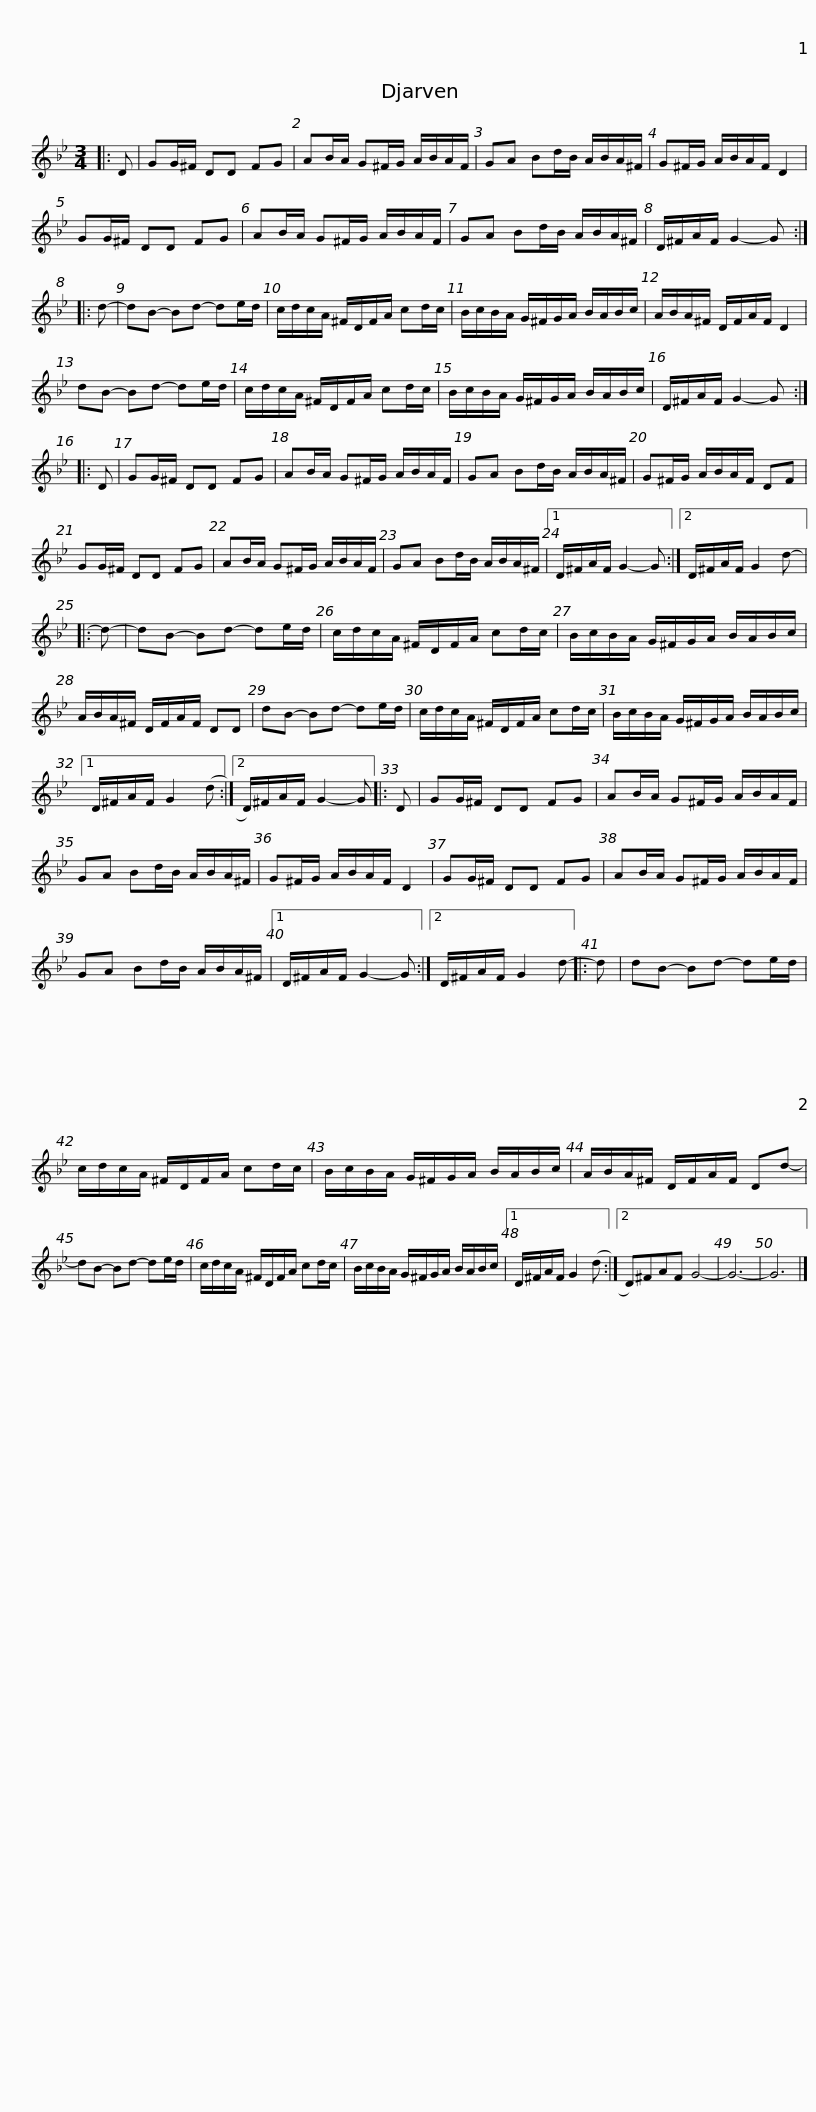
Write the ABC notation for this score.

X:1
L:1/8
M:3/4
I:linebreak $
K:Gmin
V:1 treble
V:1
|: D | GG/^F/ DD FG | AB/A/ G^F/G/ A/B/A/F/ | GA Bd/B/ A/B/A/^F/ | G^F/G/ A/B/A/F/ D2 |$ %5
 GG/^F/ DD FG | AB/A/ G^F/G/ A/B/A/F/ | GA Bd/B/ A/B/A/^F/ | D/^F/A/F/ G2- G :: d- | %10
 dB- Bd- de/d/ |$ c/d/c/A/ ^F/D/F/A/ cd/c/ | B/c/B/A/ G/^F/G/A/ B/A/B/c/ | A/B/A/^F/ D/F/A/F/ D2 | dB- Bd- de/d/ |$ %15
 c/d/c/A/ ^F/D/F/A/ cd/c/ | B/c/B/A/ G/^F/G/A/ B/A/B/c/ | D/^F/A/F/ G2- G :: D | GG/^F/ DD FG |$ %20
 AB/A/ G^F/G/ A/B/A/F/ | GA Bd/B/ A/B/A/^F/ | G^F/G/ A/B/A/F/ DF | GG/^F/ DD FG | AB/A/ G^F/G/ A/B/A/F/ |$ %25
 GA Bd/B/ A/B/A/^F/ |1 D/^F/A/F/ G2- G :|2 D/^F/A/F/ G2 d- |: d- | dB- Bd- de/d/ | %30
 c/d/c/A/ ^F/D/F/A/ cd/c/ |$ B/c/B/A/ G/^F/G/A/ B/A/B/c/ | A/B/A/^F/ D/F/A/F/ DD | dB- Bd- de/d/ | c/d/c/A/ ^F/D/F/A/ cd/c/ |$ %35
 B/c/B/A/ G/^F/G/A/ B/A/B/c/ |1 D/^F/A/F/ G2 (d :|2 D/)^F/A/F/ G2- G |: D | GG/^F/ DD FG |$ %40
 AB/A/ G^F/G/ A/B/A/F/ | GA Bd/B/ A/B/A/^F/ | G^F/G/ A/B/A/F/ D2 | GG/^F/ DD FG | AB/A/ G^F/G/ A/B/A/F/ |$ %45
 GA Bd/B/ A/B/A/^F/ |1 D/^F/A/F/ G2- G :|2 D/^F/A/F/ G2 d- |: d | dB- Bd- de/d/ | %50
 c/d/c/A/ ^F/D/F/A/ cd/c/ |$ B/c/B/A/ G/^F/G/A/ B/A/B/c/ | A/B/A/^F/ D/F/A/F/ Dd- | dB- Bd- de/d/ | c/d/c/A/ ^F/D/F/A/ cd/c/ |$ %55
 B/c/B/A/ G/^F/G/A/ B/A/B/c/ |1 D/^F/A/F/ G2 (d :|2 D)^FAF G4- | G6- | G6 |] %60
